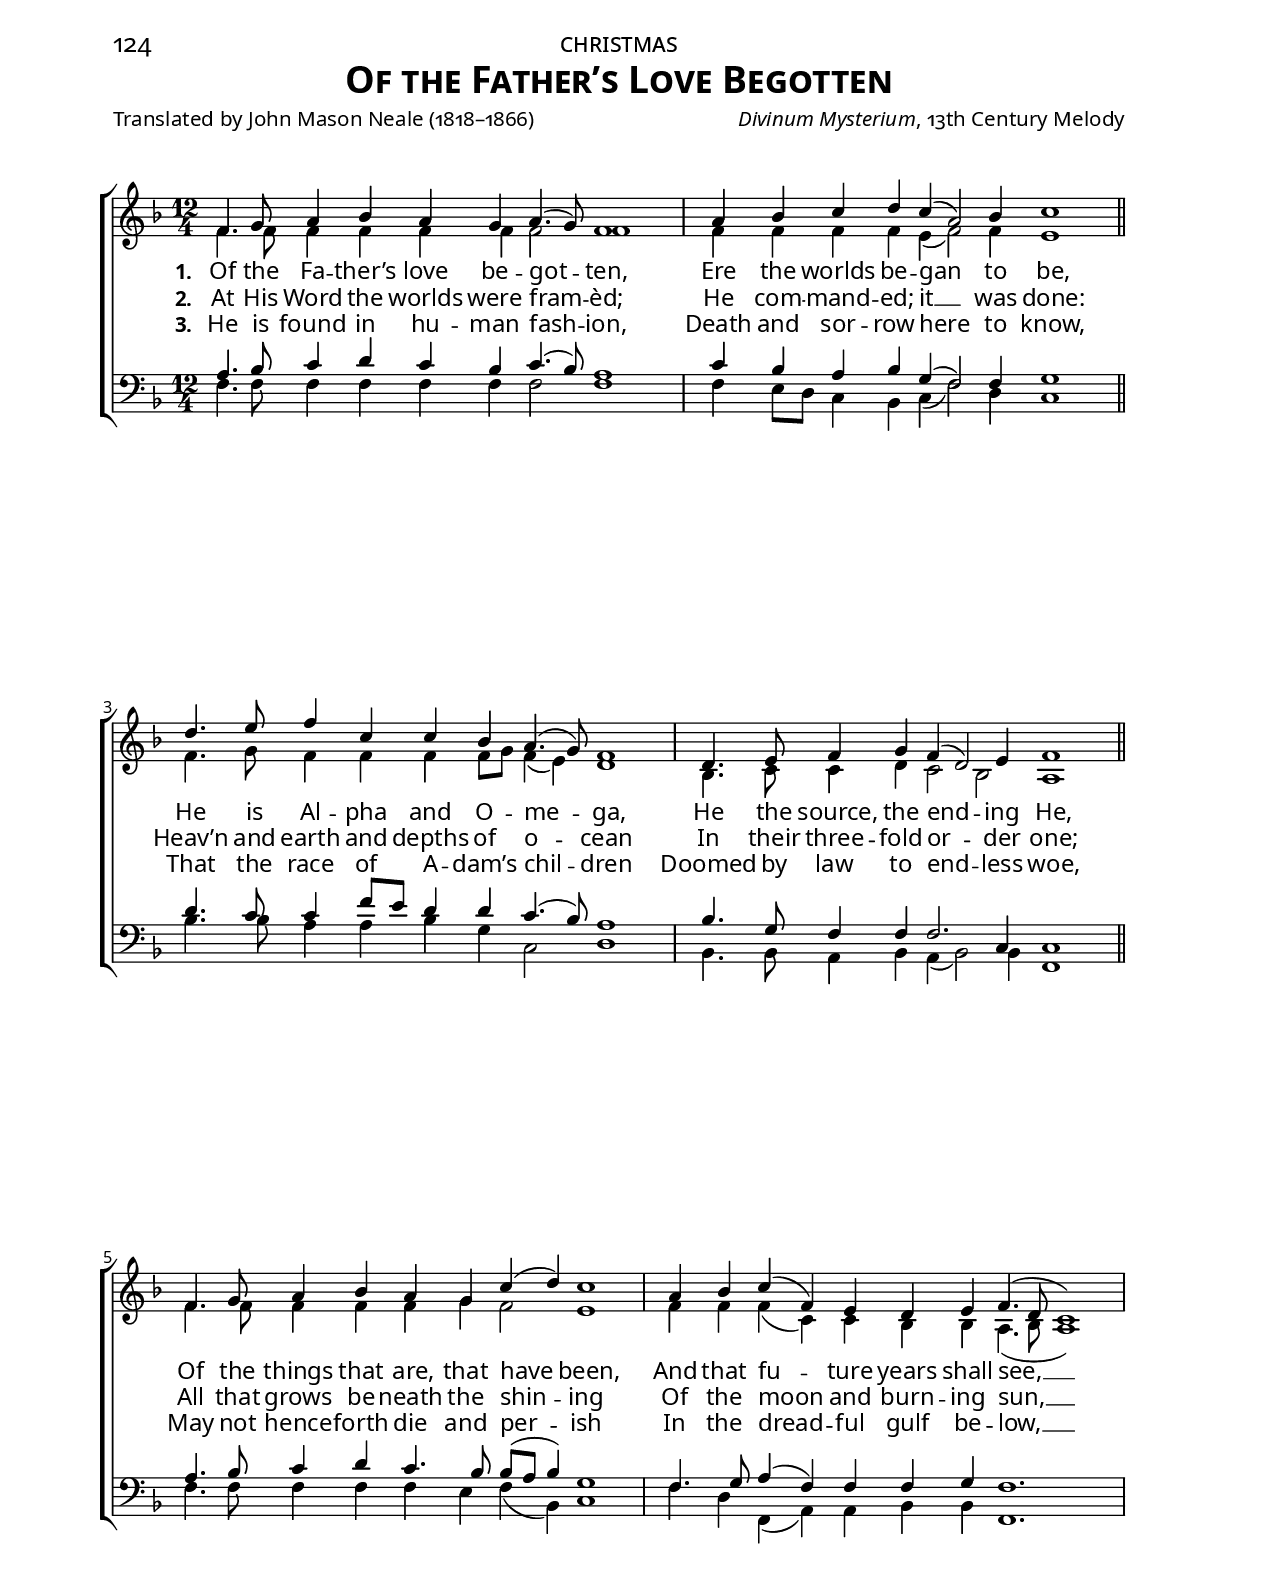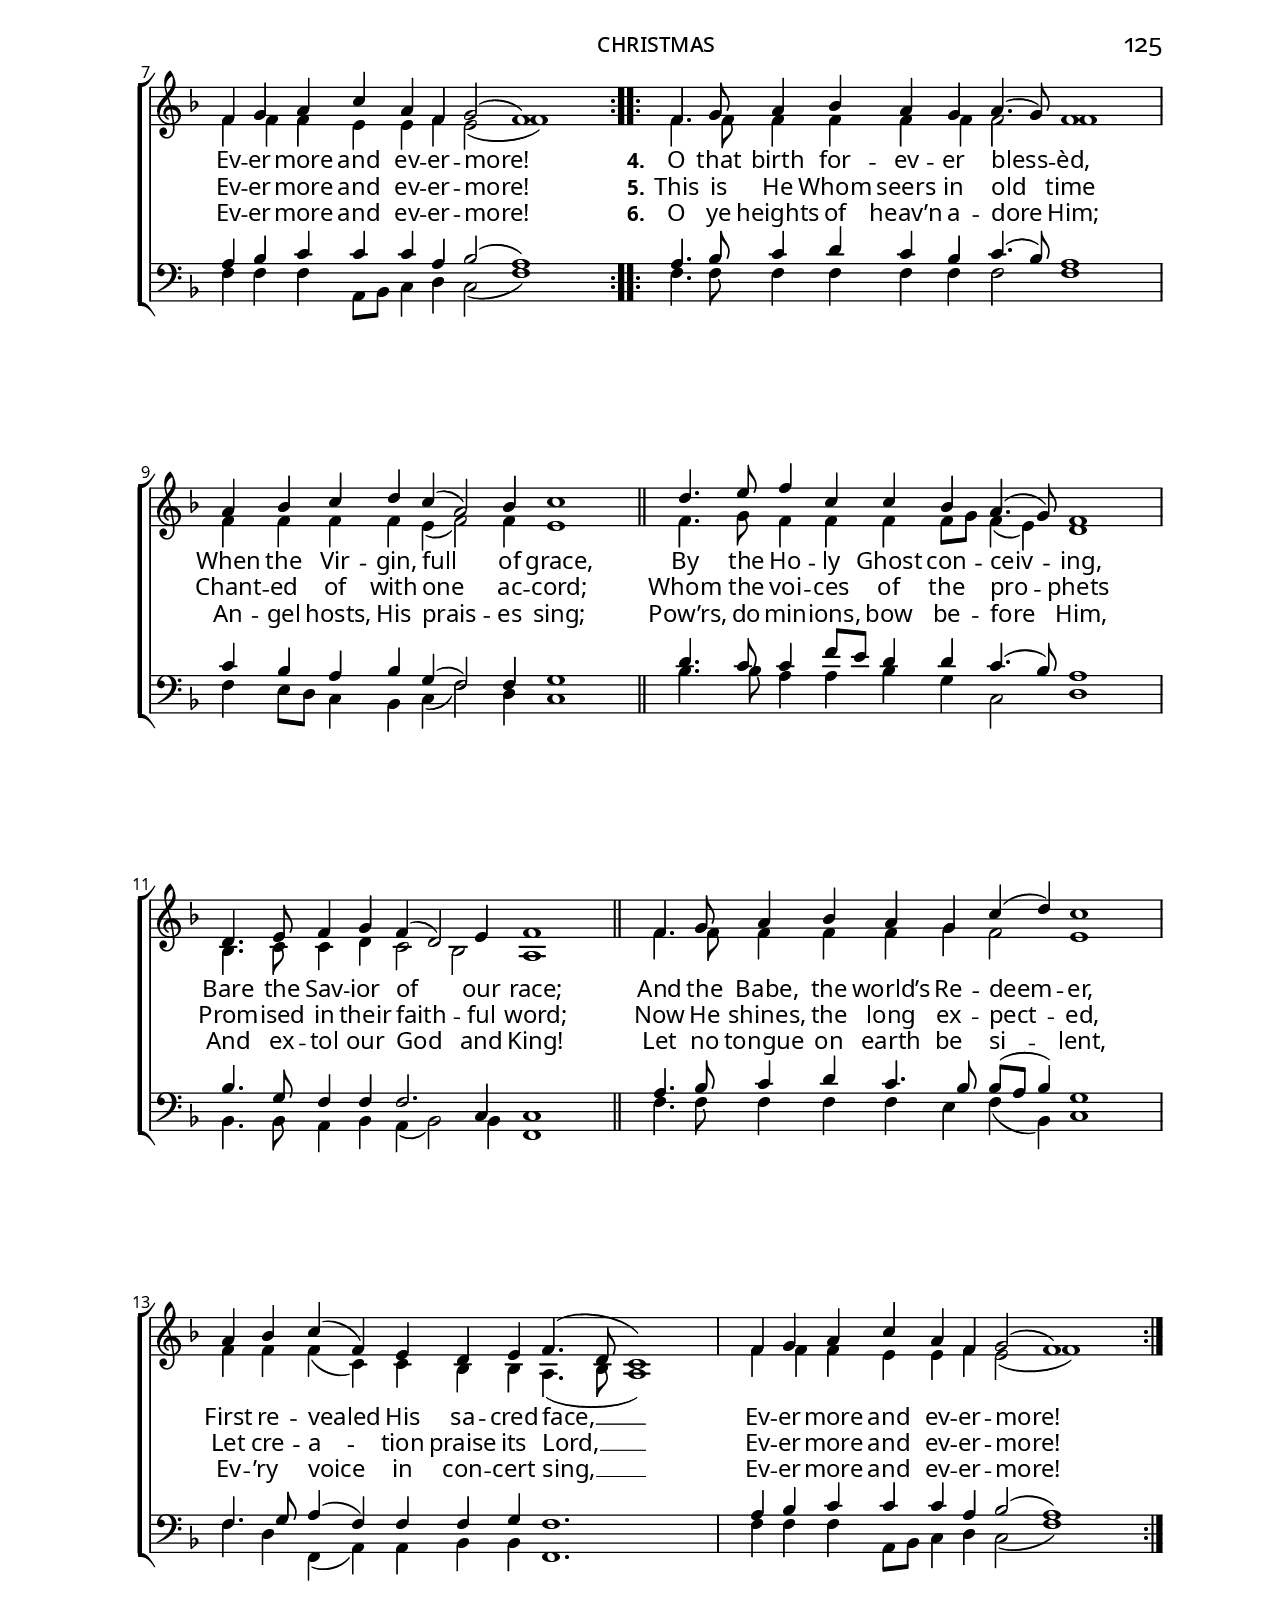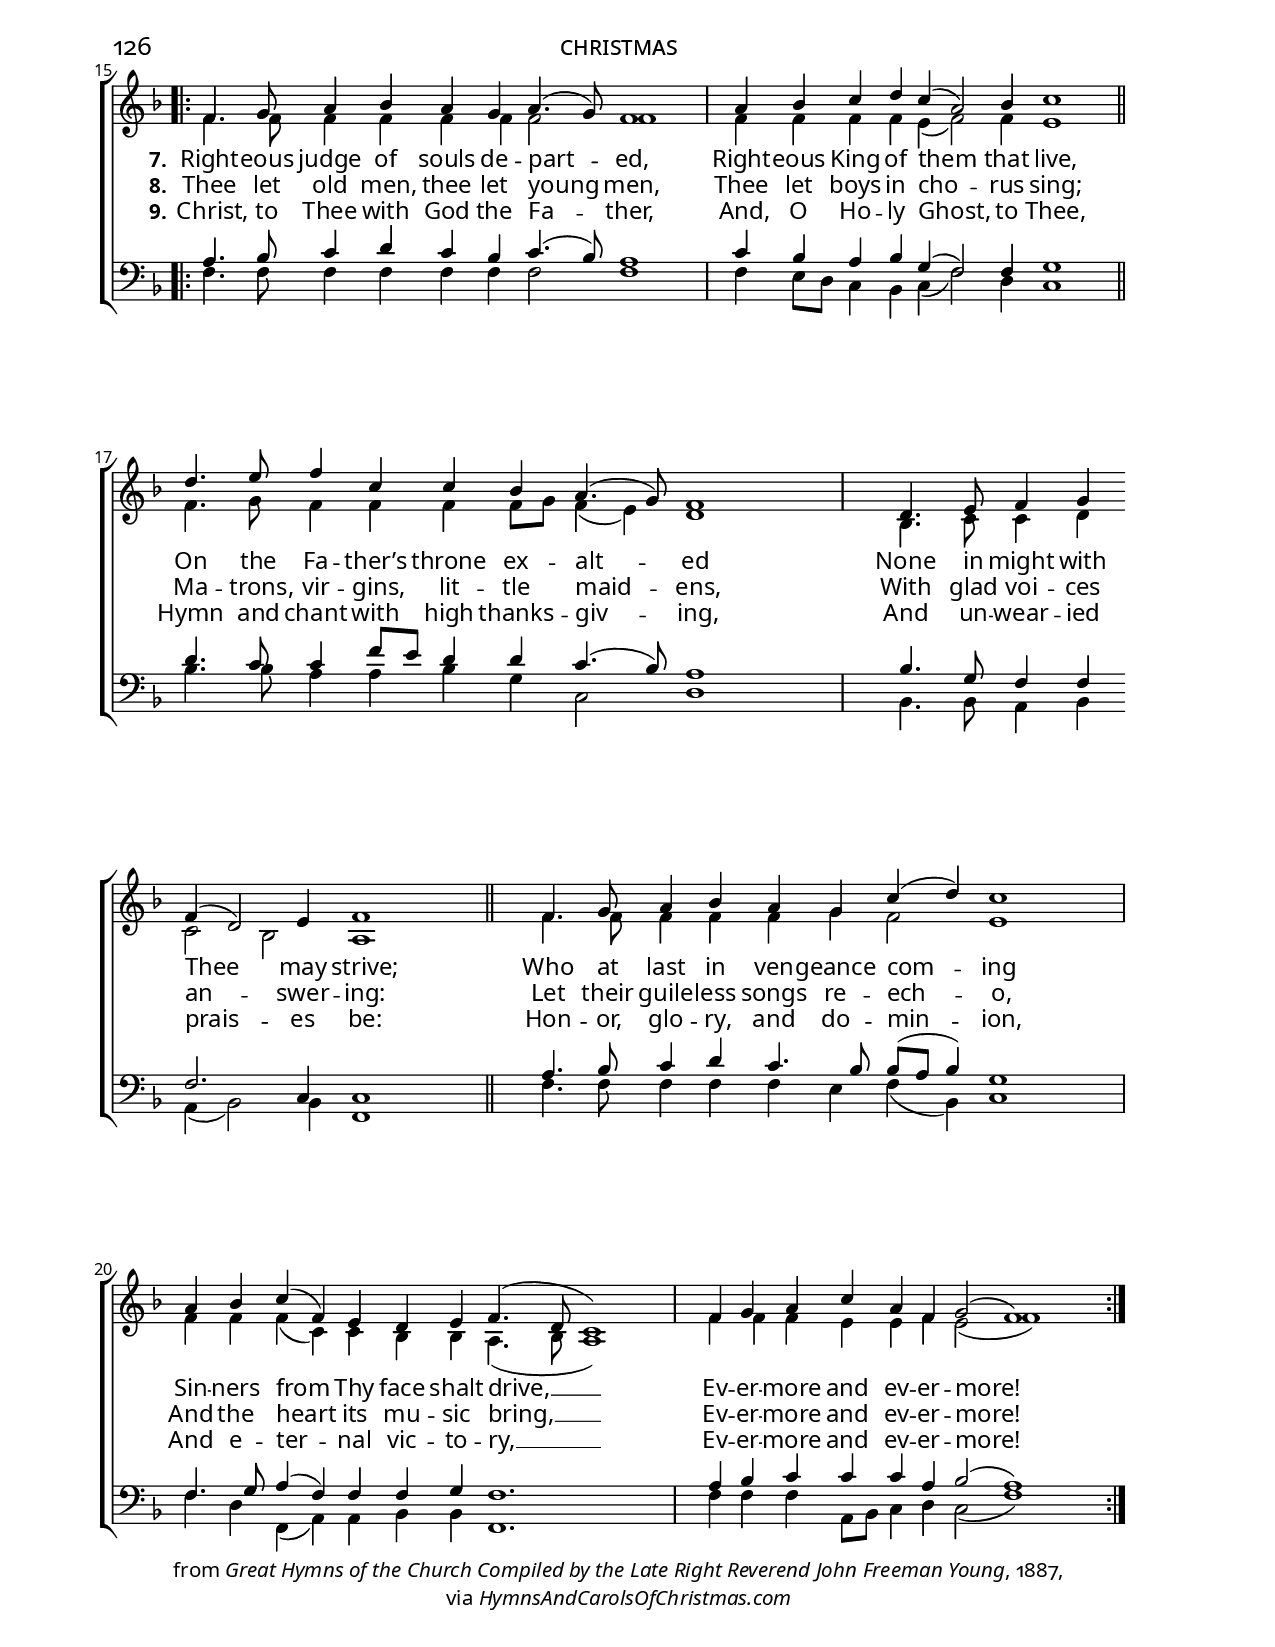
\version "2.24.0"
\include "util.ly"
\header {
  title = \markup{\override #'(font-name . "Garamond Premier Pro Semibold"){ \abs-fontsize #18 \smallCapsOldStyle"Of the Father’s Love Begotten"}}
  poet = \markup\oldStyleNum"Translated by John Mason Neale (1818–1866)"
  composer = \markup\concat{\italic"Divinum Mysterium" \oldStyleNum", 13th Century Melody"}
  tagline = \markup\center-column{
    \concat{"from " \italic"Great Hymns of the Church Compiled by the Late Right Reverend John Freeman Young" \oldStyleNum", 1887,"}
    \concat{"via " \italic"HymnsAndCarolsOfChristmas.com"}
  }
}
\paper {
  %print-all-headers = ##t
  paper-height = 11\in
  paper-width = 8.5\in
  indent = 0\in
  %system-system-spacing = #'((basic-distance . 10) (padding . 0))
  system-system-spacing =
    #'((basic-distance . 0)
       (minimum-distance . 0)
       (padding . -5)
       (stretchability . 100))
  ragged-last-bottom = ##f
  ragged-bottom = ##f
  two-sided = ##t
  inner-margin = 1\in
  outer-margin = 0.75\in
  top-margin = 0.26\in
  bottom-margin = 0.25\in
  first-page-number = #124
  print-first-page-number = ##t
  headerLine = \markup{\override #'(font-name . "Garamond Premier Pro") \smallCapsOldStyle"christmas"}
  oddHeaderMarkup = \markup\fill-line{
     \override #'(font-name . "Garamond Premier Pro")\abs-fontsize #12.5
     \combine 
        \fill-line{"" \if \should-print-page-number
        \oldStylePageNum""
        }
        \fill-line{\headerLine}
  }
  evenHeaderMarkup = \markup {
     \override #'(font-name . "Garamond Premier Pro")\abs-fontsize #12.5
     \combine
        \if \should-print-page-number
        \oldStylePageNum""
        \fill-line{\headerLine}
  }
}
#(set-global-staff-size 18) \paper{ #(define fonts (make-pango-font-tree "Garamond Premier Pro" "Garamond Premier Pro" "Garamond Premier Pro" (/ 18 20))) }
global = {
  \key f \major
  \time 12/4
  \autoBeamOff
  \override DynamicLineSpanner.staff-padding = #0.0
  \override DynamicLineSpanner.Y-extent = #'(-1 . 1)
  \mergeDifferentlyDottedOn
}

sopMusic = \relative c' {
  \repeat volta 3 {
    f4. g8 a4 bes a g a4.( g8) f1 |
    a4 bes c d \bar"" c( a2) bes4 c1 \bar "||"
    
    d4. e8 f4 c \bar"" c bes a4.( g8) f1 |
    d4. e8 f4 g \bar"" f( d2) e4 f1 \bar "||"
    
    f4. g8 a4 bes a \bar"" g c4( d) c1 |
    \partial 4*2 a4 \partial 4*12 bes4 c( f,4) e4 \bar"" d4 e f4.( d8 c1)
    f4 g a c \bar"" a f g2( f1)
  }
}
sopWords = \lyricmode {
  
}

altoMusic = \relative c' {
  f4. f8 f4 f f f f2 f1 |
  f4 f f f e( f2) f4 e1 \bar "||"
  
  f4. g8 f4 f f f8[ g] f4( e) d1 |
  bes4. c8 c4 d c2 bes a1 \bar "||"
  
  f'4. f8 f4 f f g f2 e1 |
  f4 f f( c) c4 bes4 bes a4.( bes8 a1) |
  f'4 f f e e f e2( f1)
}
altoWords = \lyricmode {
  \dropLyricsIX
  \set associatedVoice = "sopranos"
  \set stanza = #"1. "
  Of the Fa -- ther’s love be -- got -- ten,
      Ere the worlds be -- gan to be,
  He is Al -- pha and O -- me -- ga,
      He the source, the end -- ing He,
  Of the things that are, that have been,
      And that fu -- ture years shall see, __
  Ev -- er -- more and ev -- er -- more!
  
  \set stanza = #"4."
  O that birth for -- ev -- er bless -- èd,
    When the Vir -- gin, full of grace,
By the Ho -- ly Ghost con -- ceiv -- ing,
    Bare the Sav -- ior of our race;
And the Babe, the world’s Re -- deem -- er,
    First re -- vealed His sa -- cred face, __
        Ev -- er -- more and ev -- er -- more!
  
  
  \set stanza = #" 7."
  Right -- eous judge of souls de -- part -- ed,
    Right -- eous King of them that live,
On the Fa -- ther’s throne ex -- alt -- ed
    None in might with Thee may strive;
Who at last in ven -- geance com -- ing
    Sin -- ners from Thy face shalt drive, __
        Ev -- er -- more and ev -- er -- more!
}
altoWordsII = \lyricmode {
  \dropLyricsIX
%\markup\italic
  \set associatedVoice = "sopranos"
  \set stanza = #"2. "
  At His Word the worlds were fram -- èd;
    He com -- mand -- ed; it __ was done:
Heav’n and earth and depths of o -- cean
    In their three -- fold or -- der one;
All that grows be -- neath the shin -- ing
    Of the moon and burn -- ing sun, __
        Ev -- er -- more and ev -- er -- more!
  
  \set stanza = #"5."
  This is He Whom seers in old time
    Chant -- ed of with one ac -- cord;
Whom the voi -- ces of the pro -- phets
    Prom -- ised in their faith -- ful word;
Now He shines, the long ex -- pect -- ed,
    Let cre -- a -- tion praise its Lord, __
        Ev -- er -- more and ev -- er -- more!
  
  \set stanza = #" 8."
  Thee let old men, thee let young men,
    Thee let boys in cho -- rus sing;
Ma -- trons, vir -- gins, lit -- tle maid -- ens,
    With glad voi -- ces an -- swer -- ing:
Let their guile -- less songs re -- ech -- o,
    And the heart its mu -- sic bring, __
        Ev -- er -- more and ev -- er -- more!
}
altoWordsIII = \lyricmode {
  \dropLyricsIX
  \set associatedVoice = "sopranos"
  \set stanza = #"3. "
  He is found in hu -- man fash -- ion,
    Death and sor -- row here to know,
That the race of A -- dam’s chil -- dren
    Doomed by law to end -- less woe,
May not hence -- forth die and per -- ish
    In the dread -- ful gulf be -- low, __
        Ev -- er -- more and ev -- er -- more!
  
  
  \set stanza = #"6."
  O ye heights of heav’n a -- dore Him;
    An -- gel hosts, His prais -- es sing;
Pow’rs, do -- min -- ions, bow be -- fore Him,
    And ex -- tol our God and King!
Let no tongue on earth be si -- lent,
    Ev -- ’ry voice in con -- cert sing, __
        Ev -- er -- more and ev -- er -- more!
  
  \set stanza = #" 9."
  Christ, to Thee with God the Fa -- ther,
    And, O Ho -- ly Ghost, to Thee,
Hymn and chant with high thanks -- giv -- ing,
    And un -- wear -- ied prais -- es be:
Hon -- or, glo -- ry, and do -- min -- ion,
    And e -- ter -- nal vic -- to -- ry, __
        Ev -- er -- more and ev -- er -- more!
}
altoWordsIV = \lyricmode {
  \set associatedVoice = "sopranos"
}
altoWordsV = \lyricmode {
  \set associatedVoice = "sopranos"
}
altoWordsVI = \lyricmode {
  \set associatedVoice = "sopranos"
}
altoWordsVII = \lyricmode {
  \set associatedVoice = "sopranos"
}
altoWordsVIII = \lyricmode {
  \set associatedVoice = "sopranos"
}
altoWordsIX = \lyricmode {
  \set associatedVoice = "sopranos"
}
tenorMusic = \relative c' {
  a4. bes8 c4 d c bes c4.( bes8) a1 |
  c4 bes a bes g( f2) f4 g1 \bar "||"
  
  d'4. c8 c4 f8[ e] d4 d c4.( bes8) a1 |
  bes4. g8 f4 f f2. c4 c1 \bar "||"
  
  a'4. bes8 c4 d c4. bes8 bes8[( a] bes4) g1 |
  f4. g8 a4( f) f4 f4 g f1. |
  a4 bes c c c a bes2( a1)
}
tenorWords = \lyricmode {

}

bassMusic = \relative c {
  f4. f8 f4 f f f f2 f1 |
  f4 e8[ d] c4 bes c( f2) d4 c1 \bar "||"
  
  bes'4. bes8 a4 a bes g c,2 d1 |
  bes4. bes8 a4 bes a( bes2) bes4 f1 \bar "||"
  
  f'4. f8 f4 f f e f4( bes,) c1 |
  f4 d4 f,4( a4) a4 bes4 bes f1. |
  f'4 f f a,8[ bes] c4 d c2( f1)
}
bassWords = \lyricmode {

}

pianoRH = \relative c' {
  
}
pianoLH = \relative c' {
  
}

\score {
  <<
   \new ChoirStaff <<
    \new Staff = women <<
      \new Voice = "sopranos" { \voiceOne << \global \repeat unfold3\sopMusic >> }
      \new Voice = "altos" { \voiceTwo << \global \repeat unfold3\altoMusic >> }
    >>
    \new Lyrics \with { alignAboveContext = #"women" \override VerticalAxisGroup.nonstaff-relatedstaff-spacing = #'((basic-distance . 1))} \lyricsto "sopranos" \sopWords
    \new Lyrics = "altosIX"  \with { alignBelowContext = #"women" } \lyricsto "altos" \altoWordsIX
    \new Lyrics = "altosVIII"  \with { alignBelowContext = #"women" } \lyricsto "altos" \altoWordsVIII
    \new Lyrics = "altosVII"  \with { alignBelowContext = #"women" } \lyricsto "altos" \altoWordsVII
    \new Lyrics = "altosVI"  \with { alignBelowContext = #"women" } \lyricsto "altos" \altoWordsVI
    \new Lyrics = "altosV"  \with { alignBelowContext = #"women" } \lyricsto "altos" \altoWordsV
    \new Lyrics = "altosIV"  \with { alignBelowContext = #"women" } \lyricsto "altos" \altoWordsIV
    \new Lyrics = "altosIII"  \with { alignBelowContext = #"women" } \lyricsto "altos" \altoWordsIII
    \new Lyrics = "altosII"  \with { alignBelowContext = #"women" } \lyricsto "altos" \altoWordsII
    \new Lyrics = "altos"  \with { alignBelowContext = #"women" \override VerticalAxisGroup.nonstaff-relatedstaff-spacing = #'((padding . -0.5)) } \lyricsto "altos" \altoWords
   \new Staff = men <<
      \clef bass
      \new Voice = "tenors" { \voiceOne << \global \repeat unfold3\tenorMusic >> }
      \new Voice = "basses" { \voiceTwo << \global \repeat unfold3\bassMusic >> }
    >>
    \new Lyrics \with { alignAboveContext = #"men" \override VerticalAxisGroup.nonstaff-relatedstaff-spacing = #'((basic-distance . 1)) } \lyricsto "tenors" \tenorWords
    \new Lyrics \with { alignBelowContext = #"men" \override VerticalAxisGroup.nonstaff-relatedstaff-spacing = #'((basic-distance . 1)) } \lyricsto "basses" \bassWords
  >>
%    \new PianoStaff << \new Staff { \new Voice { \pianoRH } } \new Staff { \clef "bass" \pianoLH } >>
  >>
  \layout {
  \context {
    \Lyrics
    \override LyricText.font-size = #1.3
  }
    \context {
      \Score
      \override SpacingSpanner.base-shortest-duration = #(ly:make-moment 1/1)
      \override SpacingSpanner.common-shortest-duration = #(ly:make-moment 1/1)
    }
    \context {
      % Remove all empty staves
      % \Staff \RemoveEmptyStaves \override VerticalAxisGroup.remove-first = ##t
    }
%6.14g	\context { \Lyrics \override LyricText.font-size = #0.75 }
%{IF_LESSER
\context { \Lyrics \override LyricText.font-size = #1.2 }
%}%END_IF_LESSER
    \context {
      \Lyrics
      \override LyricText.X-offset = #center-on-word
    }
  }
}

